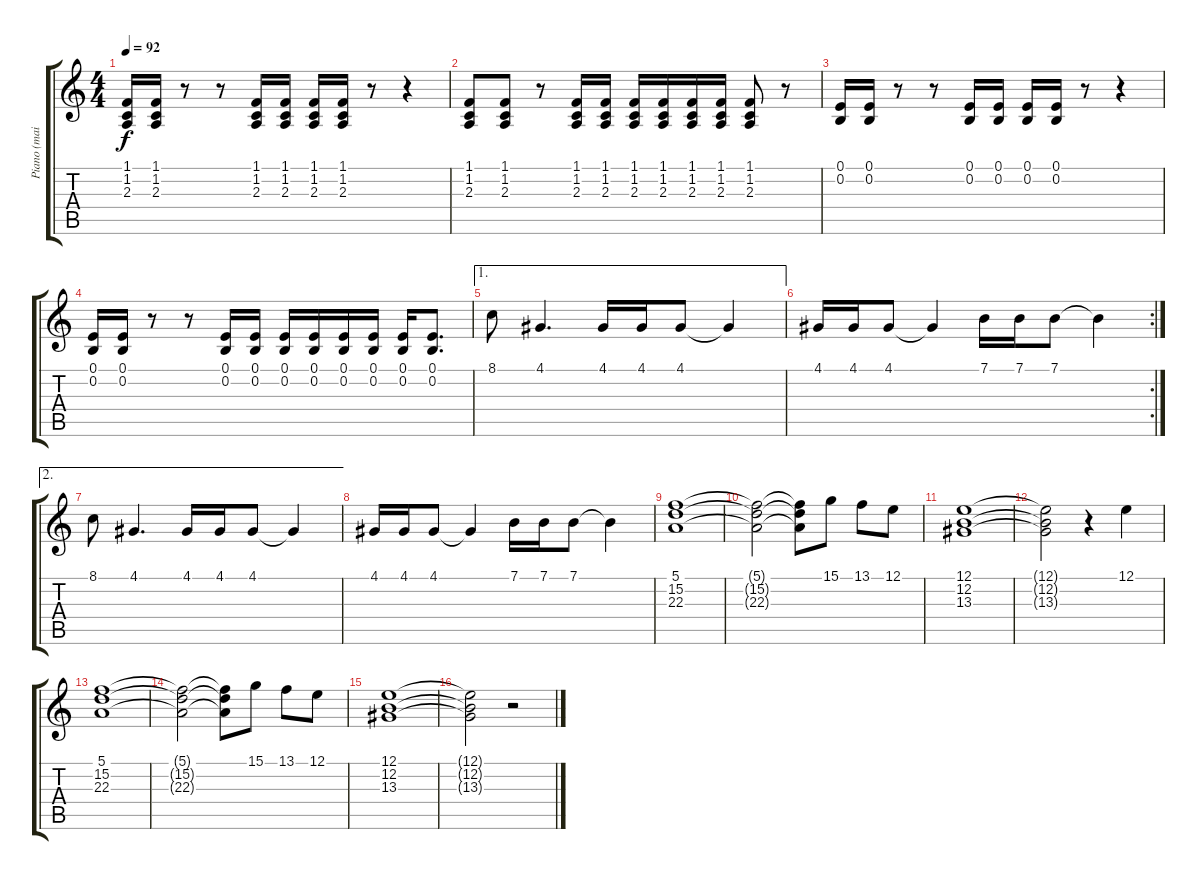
\track ("Piano (main droite)" "Piano (mai") {instrument acousticgrandpiano}
\staff {score tabs}
\tuning (E4 B3 G3 D3 A2 E2) {hide}
\ts (4 4)
\tempo 92
\clef g2
\ks c
(1.1 1.2 2.3).16{dy f} (1.1 1.2 2.3).16 r.8 r.8 (1.1 1.2 2.3).16 (1.1 1.2 2.3).16 (1.1 1.2 2.3).16 (1.1 1.2 2.3).16 r.8 r.4 |
(1.1 1.2 2.3).8 (1.1 1.2 2.3).8 r.8 (1.1 1.2 2.3).16 (1.1 1.2 2.3).16 (1.1 1.2 2.3).16 (1.1 1.2 2.3).16 (1.1 1.2 2.3).16 (1.1 1.2 2.3).16 (1.1 1.2 2.3).8 r.8 |
(0.1 0.2).16 (0.1 0.2).16 r.8 r.8 (0.1 0.2).16 (0.1 0.2).16 (0.1 0.2).16 (0.1 0.2).16 r.8 r.4 |
(0.1 0.2).16 (0.1 0.2).16 r.8 r.8 (0.1 0.2).16 (0.1 0.2).16 (0.1 0.2).16 (0.1 0.2).16 (0.1 0.2).16 (0.1 0.2).16 (0.1 0.2).16 (0.1 0.2).8{d} |
\ae 1
8.1.8 4.1.4{d} 4.1.16 4.1.16 4.1.8 4.1{t}.4 |
\rc 2
4.1.16 4.1.16 4.1.8 4.1{t}.4 7.1.16 7.1.16 7.1.8 7.1{t}.4 |
\ae 2
8.1.8 4.1.4{d} 4.1.16 4.1.16 4.1.8 4.1{t}.4 |
4.1.16 4.1.16 4.1.8 4.1{t}.4 7.1.16 7.1.16 7.1.8 7.1{t}.4 |
(5.1 15.2 22.3).1 |
(5.1{t} 15.2{t} 22.3{t}).2 (5.1{t} 15.2{t} 22.3{t}).8 15.1.8 13.1.8 12.1.8 |
(12.1 12.2 13.3).1 |
(12.1{t} 12.2{t} 13.3{t}).2 r.4 12.1.4 |
(5.1 15.2 22.3).1 |
(5.1{t} 15.2{t} 22.3{t}).2 (5.1{t} 15.2{t} 22.3{t}).8 15.1.8 13.1.8 12.1.8 |
(12.1 12.2 13.3).1 |
(12.1{t} 12.2{t} 13.3{t}).2 r.2
